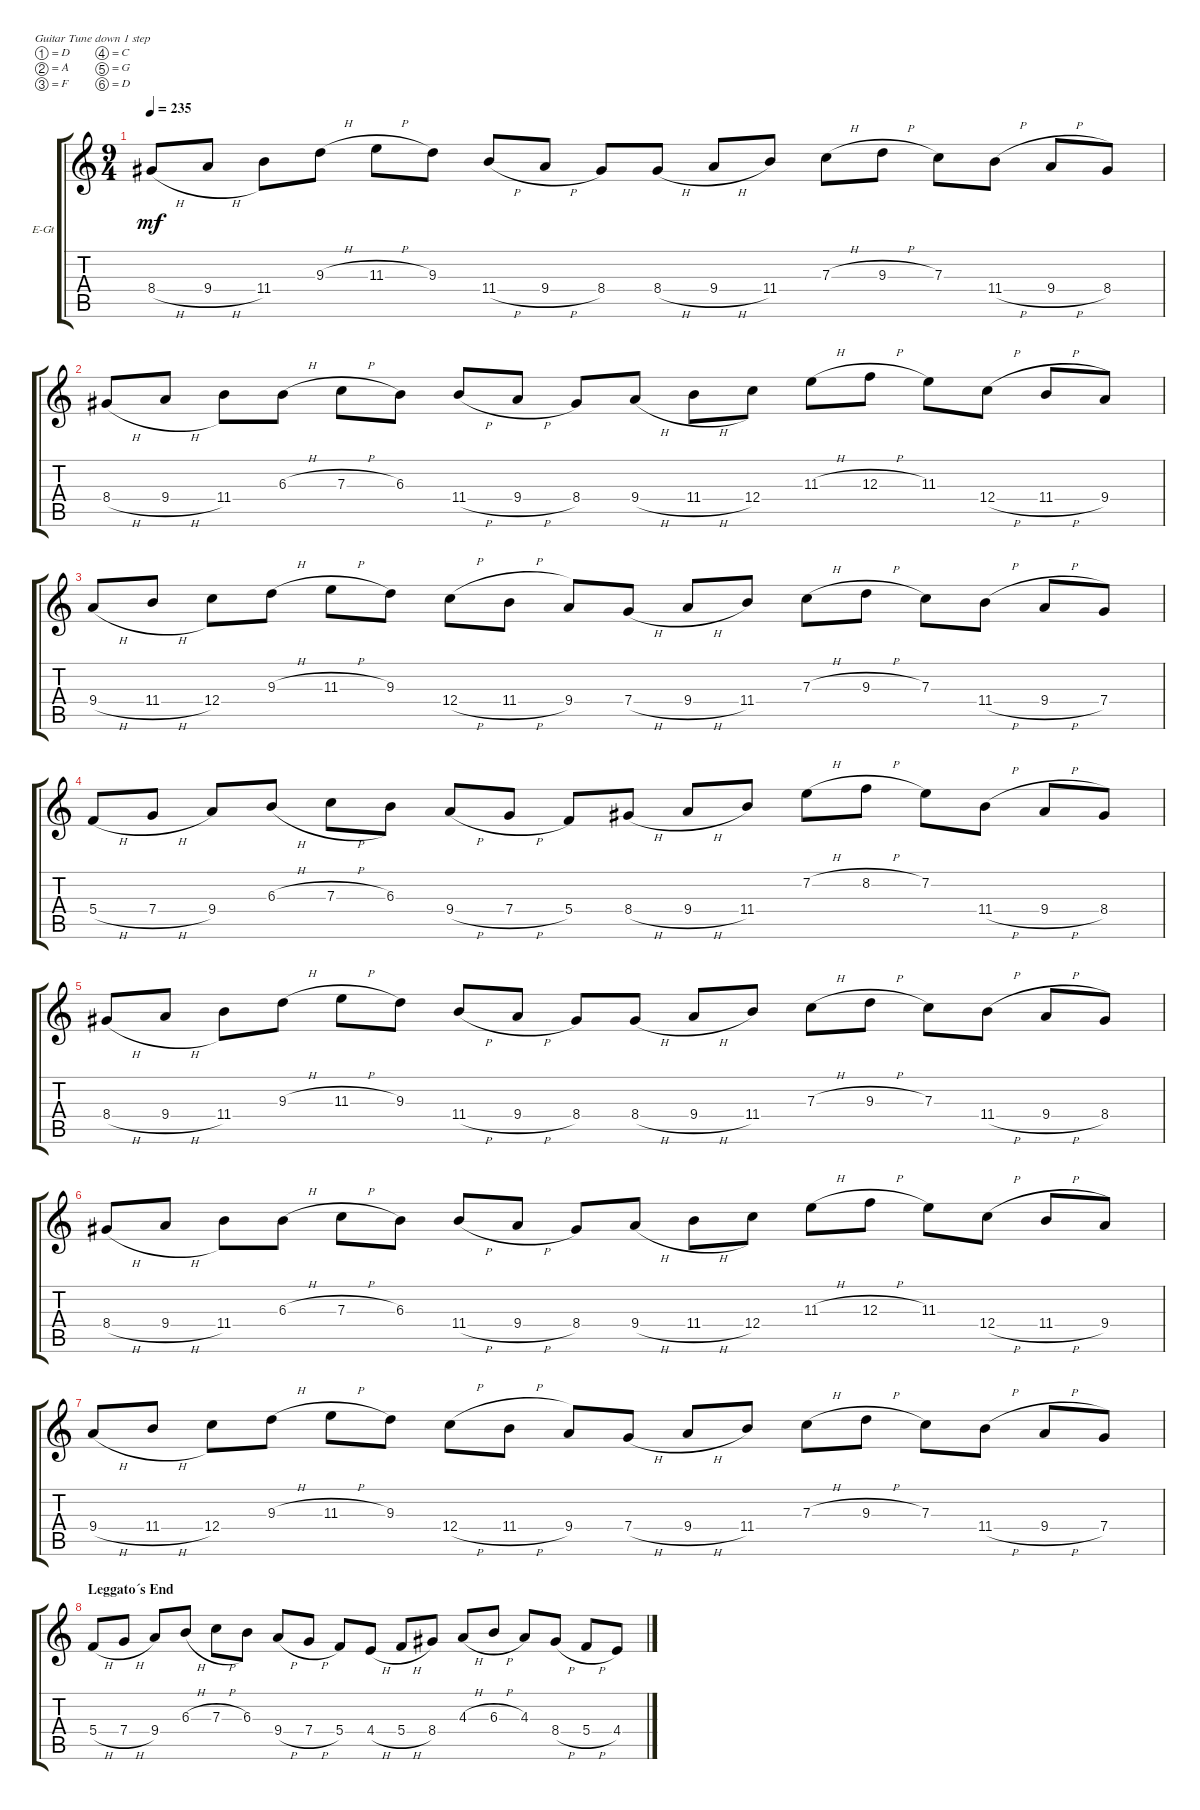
\defaultSystemsLayout 4
\bracketExtendMode groupsimilarinstruments
\firstSystemTrackNameOrientation horizontal
\otherSystemsTrackNameOrientation horizontal
\track ("Mathieu" "E-Gt") {instrument distortionguitar}
\staff {score tabs}
\tuning (D4 A3 F3 C3 G2 D2)
\ts (9 4)
\tempo 235
\clef g2
\ks c
8.4{h}.8{dy mf} 9.4{h}.8 11.4.8 9.3{h}.8 11.3{h}.8 9.3.8 11.4{h}.8 9.4{h}.8 8.4.8 8.4{h}.8 9.4{h}.8 11.4.8 7.3{h}.8 9.3{h}.8 7.3.8 11.4{h}.8 9.4{h}.8 8.4.8 |
8.4{h}.8 9.4{h}.8 11.4.8 6.3{h}.8 7.3{h}.8 6.3.8 11.4{h}.8 9.4{h}.8 8.4.8 9.4{h}.8 11.4{h}.8 12.4.8 11.3{h}.8 12.3{h}.8 11.3.8 12.4{h}.8 11.4{h}.8 9.4.8 |
9.4{h}.8 11.4{h}.8 12.4.8 9.3{h}.8 11.3{h}.8 9.3.8 12.4{h}.8 11.4{h}.8 9.4.8 7.4{h}.8 9.4{h}.8 11.4.8 7.3{h}.8 9.3{h}.8 7.3.8 11.4{h}.8 9.4{h}.8 7.4.8 |
5.4{h}.8 7.4{h}.8 9.4.8 6.3{h}.8 7.3{h}.8 6.3.8 9.4{h}.8 7.4{h}.8 5.4.8 8.4{h}.8 9.4{h}.8 11.4.8 7.2{h}.8 8.2{h}.8 7.2.8 11.4{h}.8 9.4{h}.8 8.4.8 |
8.4{h}.8 9.4{h}.8 11.4.8 9.3{h}.8 11.3{h}.8 9.3.8 11.4{h}.8 9.4{h}.8 8.4.8 8.4{h}.8 9.4{h}.8 11.4.8 7.3{h}.8 9.3{h}.8 7.3.8 11.4{h}.8 9.4{h}.8 8.4.8 |
8.4{h}.8 9.4{h}.8 11.4.8 6.3{h}.8 7.3{h}.8 6.3.8 11.4{h}.8 9.4{h}.8 8.4.8 9.4{h}.8 11.4{h}.8 12.4.8 11.3{h}.8 12.3{h}.8 11.3.8 12.4{h}.8 11.4{h}.8 9.4.8 |
9.4{h}.8 11.4{h}.8 12.4.8 9.3{h}.8 11.3{h}.8 9.3.8 12.4{h}.8 11.4{h}.8 9.4.8 7.4{h}.8 9.4{h}.8 11.4.8 7.3{h}.8 9.3{h}.8 7.3.8 11.4{h}.8 9.4{h}.8 7.4.8 |
\section ("" "Leggato´s End")
5.4{h}.8 7.4{h}.8 9.4.8 6.3{h}.8 7.3{h}.8 6.3.8 9.4{h}.8 7.4{h}.8 5.4.8 4.4{h}.8 5.4{h}.8 8.4.8 4.3{h}.8 6.3{h}.8 4.3.8 8.4{h}.8 5.4{h}.8 4.4.8
